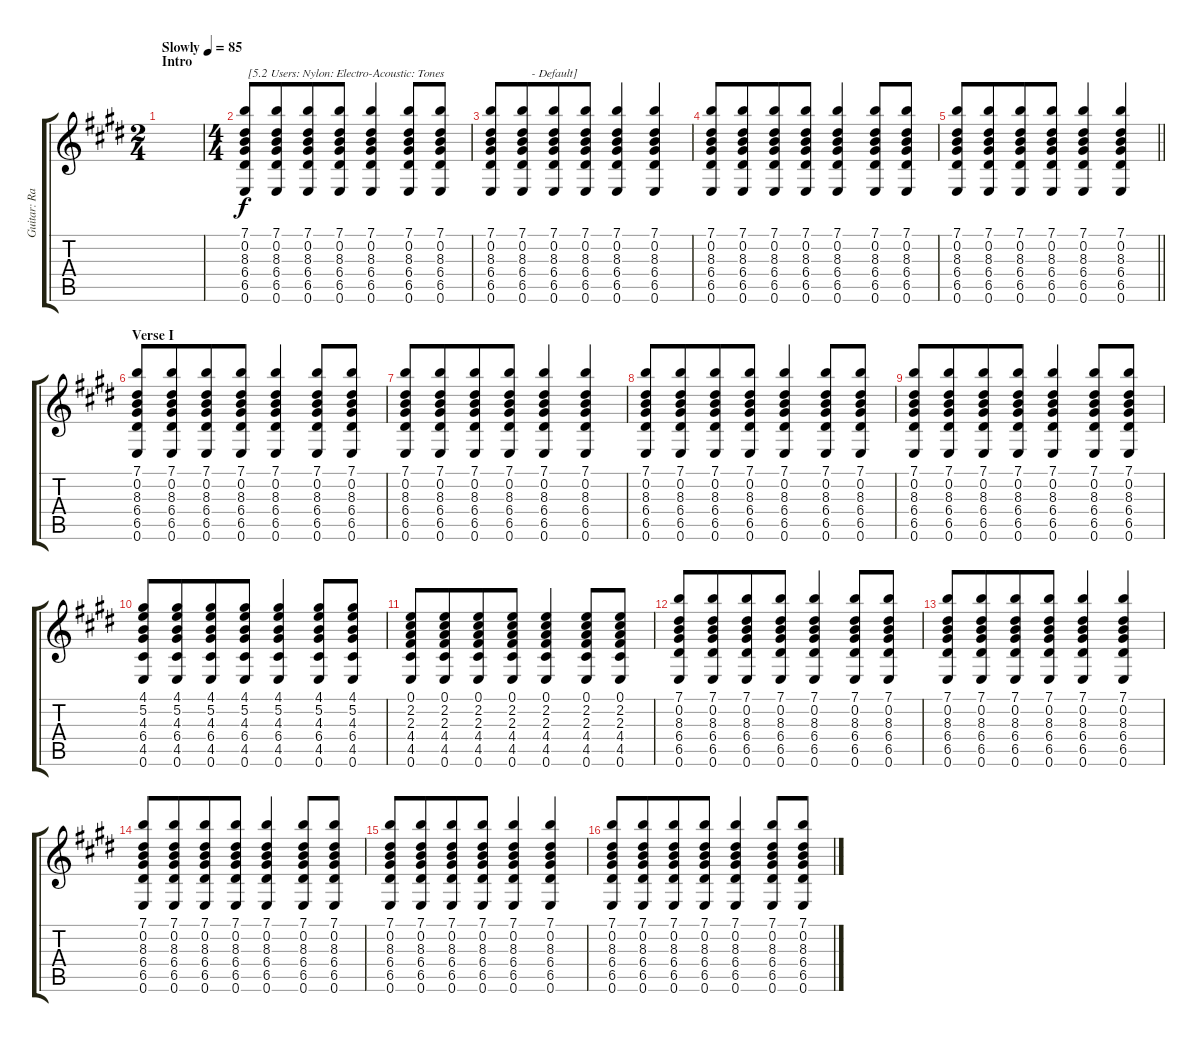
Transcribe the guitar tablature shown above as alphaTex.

\track ("Guitar: Rado" "Guitar: Ra") {instrument acousticguitarnylon}
\staff {score tabs}
\tuning (E4 B3 G3 D3 A2 E2) {hide}
\ts (2 4)
\section ("" "Intro")
\tempo (85 "Slowly")
\clef g2
\ks e
|
\ts (4 4)
(7.1 0.2 8.3 6.4 6.5 0.6).8{txt " [5.2 Users: Nylon: Electro-Acoustic: Tones"} (7.1 0.2 8.3 6.4 6.5 0.6).8{beam merge} (7.1 0.2 8.3 6.4 6.5 0.6).8 (7.1 0.2 8.3 6.4 6.5 0.6).8 (7.1 0.2 8.3 6.4 6.5 0.6).4 (7.1 0.2 8.3 6.4 6.5 0.6).8 (7.1 0.2 8.3 6.4 6.5 0.6).8 |
(7.1 0.2 8.3 6.4 6.5 0.6).8 (7.1 0.2 8.3 6.4 6.5 0.6).8{txt "   - Default]" beam merge} (7.1 0.2 8.3 6.4 6.5 0.6).8 (7.1 0.2 8.3 6.4 6.5 0.6).8 (7.1 0.2 8.3 6.4 6.5 0.6).4 (7.1 0.2 8.3 6.4 6.5 0.6).4 |
(7.1 0.2 8.3 6.4 6.5 0.6).8 (7.1 0.2 8.3 6.4 6.5 0.6).8{beam merge} (7.1 0.2 8.3 6.4 6.5 0.6).8 (7.1 0.2 8.3 6.4 6.5 0.6).8 (7.1 0.2 8.3 6.4 6.5 0.6).4 (7.1 0.2 8.3 6.4 6.5 0.6).8 (7.1 0.2 8.3 6.4 6.5 0.6).8 |
\barLineRight lightlight
(7.1 0.2 8.3 6.4 6.5 0.6).8 (7.1 0.2 8.3 6.4 6.5 0.6).8{beam merge} (7.1 0.2 8.3 6.4 6.5 0.6).8 (7.1 0.2 8.3 6.4 6.5 0.6).8 (7.1 0.2 8.3 6.4 6.5 0.6).4 (7.1 0.2 8.3 6.4 6.5 0.6).4 |
\section ("" "Verse I")
(7.1 0.2 8.3 6.4 6.5 0.6).8 (7.1 0.2 8.3 6.4 6.5 0.6).8{beam merge} (7.1 0.2 8.3 6.4 6.5 0.6).8 (7.1 0.2 8.3 6.4 6.5 0.6).8 (7.1 0.2 8.3 6.4 6.5 0.6).4 (7.1 0.2 8.3 6.4 6.5 0.6).8 (7.1 0.2 8.3 6.4 6.5 0.6).8 |
(7.1 0.2 8.3 6.4 6.5 0.6).8 (7.1 0.2 8.3 6.4 6.5 0.6).8{beam merge} (7.1 0.2 8.3 6.4 6.5 0.6).8 (7.1 0.2 8.3 6.4 6.5 0.6).8 (7.1 0.2 8.3 6.4 6.5 0.6).4 (7.1 0.2 8.3 6.4 6.5 0.6).4 |
(7.1 0.2 8.3 6.4 6.5 0.6).8 (7.1 0.2 8.3 6.4 6.5 0.6).8{beam merge} (7.1 0.2 8.3 6.4 6.5 0.6).8 (7.1 0.2 8.3 6.4 6.5 0.6).8 (7.1 0.2 8.3 6.4 6.5 0.6).4 (7.1 0.2 8.3 6.4 6.5 0.6).8 (7.1 0.2 8.3 6.4 6.5 0.6).8 |
(7.1 0.2 8.3 6.4 6.5 0.6).8 (7.1 0.2 8.3 6.4 6.5 0.6).8{beam merge} (7.1 0.2 8.3 6.4 6.5 0.6).8 (7.1 0.2 8.3 6.4 6.5 0.6).8 (7.1 0.2 8.3 6.4 6.5 0.6).4 (7.1 0.2 8.3 6.4 6.5 0.6).8 (7.1 0.2 8.3 6.4 6.5 0.6).8 |
(4.1 5.2 4.3 6.4 4.5 0.6).8 (4.1 5.2 4.3 6.4 4.5 0.6).8{beam merge} (4.1 5.2 4.3 6.4 4.5 0.6).8 (4.1 5.2 4.3 6.4 4.5 0.6).8 (4.1 5.2 4.3 6.4 4.5 0.6).4{beam merge} (4.1 5.2 4.3 6.4 4.5 0.6).8 (4.1 5.2 4.3 6.4 4.5 0.6).8 |
(0.1 2.2 2.3 4.4 4.5 0.6).8 (0.1 2.2 2.3 4.4 4.5 0.6).8{beam merge} (0.1 2.2 2.3 4.4 4.5 0.6).8 (0.1 2.2 2.3 4.4 4.5 0.6).8 (0.1 2.2 2.3 4.4 4.5 0.6).4{beam merge} (0.1 2.2 2.3 4.4 4.5 0.6).8 (0.1 2.2 2.3 4.4 4.5 0.6).8 |
(7.1 0.2 8.3 6.4 6.5 0.6).8 (7.1 0.2 8.3 6.4 6.5 0.6).8{beam merge} (7.1 0.2 8.3 6.4 6.5 0.6).8 (7.1 0.2 8.3 6.4 6.5 0.6).8 (7.1 0.2 8.3 6.4 6.5 0.6).4 (7.1 0.2 8.3 6.4 6.5 0.6).8 (7.1 0.2 8.3 6.4 6.5 0.6).8 |
(7.1 0.2 8.3 6.4 6.5 0.6).8 (7.1 0.2 8.3 6.4 6.5 0.6).8{beam merge} (7.1 0.2 8.3 6.4 6.5 0.6).8 (7.1 0.2 8.3 6.4 6.5 0.6).8 (7.1 0.2 8.3 6.4 6.5 0.6).4 (7.1 0.2 8.3 6.4 6.5 0.6).4 |
(7.1 0.2 8.3 6.4 6.5 0.6).8 (7.1 0.2 8.3 6.4 6.5 0.6).8{beam merge} (7.1 0.2 8.3 6.4 6.5 0.6).8 (7.1 0.2 8.3 6.4 6.5 0.6).8 (7.1 0.2 8.3 6.4 6.5 0.6).4 (7.1 0.2 8.3 6.4 6.5 0.6).8 (7.1 0.2 8.3 6.4 6.5 0.6).8 |
(7.1 0.2 8.3 6.4 6.5 0.6).8 (7.1 0.2 8.3 6.4 6.5 0.6).8{beam merge} (7.1 0.2 8.3 6.4 6.5 0.6).8 (7.1 0.2 8.3 6.4 6.5 0.6).8 (7.1 0.2 8.3 6.4 6.5 0.6).4 (7.1 0.2 8.3 6.4 6.5 0.6).4 |
(7.1 0.2 8.3 6.4 6.5 0.6).8 (7.1 0.2 8.3 6.4 6.5 0.6).8{beam merge} (7.1 0.2 8.3 6.4 6.5 0.6).8 (7.1 0.2 8.3 6.4 6.5 0.6).8 (7.1 0.2 8.3 6.4 6.5 0.6).4 (7.1 0.2 8.3 6.4 6.5 0.6).8 (7.1 0.2 8.3 6.4 6.5 0.6).8
